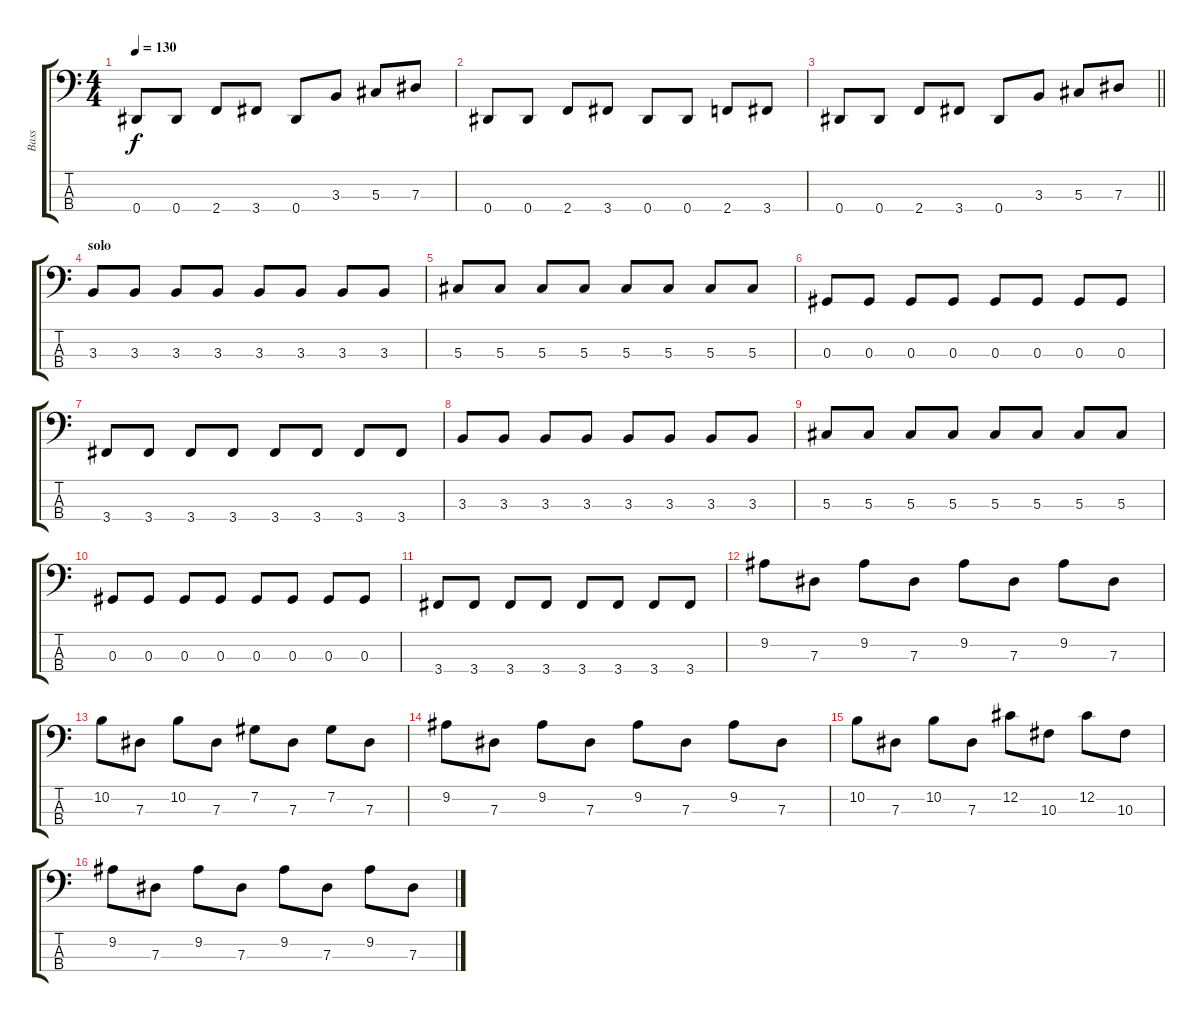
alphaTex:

\track ("Bass" "Bass") {instrument electricbassfinger}
\staff {score tabs}
\tuning (Gb2 Db2 Ab1 Eb1) {hide}
\ts (4 4)
\tempo 130
\clef f4
\ks c
0.4.8{dy f} 0.4.8 2.4.8 3.4.8 0.4.8 3.3.8 5.3.8 7.3.8 |
0.4.8 0.4.8 2.4.8 3.4.8 0.4.8 0.4.8 2.4.8 3.4.8 |
\barLineRight lightlight
0.4.8 0.4.8 2.4.8 3.4.8 0.4.8 3.3.8 5.3.8 7.3.8 |
\section ("" "solo")
3.3.8 3.3.8 3.3.8 3.3.8 3.3.8 3.3.8 3.3.8 3.3.8 |
5.3.8 5.3.8 5.3.8 5.3.8 5.3.8 5.3.8 5.3.8 5.3.8 |
0.3.8 0.3.8 0.3.8 0.3.8 0.3.8 0.3.8 0.3.8 0.3.8 |
3.4.8 3.4.8 3.4.8 3.4.8 3.4.8 3.4.8 3.4.8 3.4.8 |
3.3.8 3.3.8 3.3.8 3.3.8 3.3.8 3.3.8 3.3.8 3.3.8 |
5.3.8 5.3.8 5.3.8 5.3.8 5.3.8 5.3.8 5.3.8 5.3.8 |
0.3.8 0.3.8 0.3.8 0.3.8 0.3.8 0.3.8 0.3.8 0.3.8 |
3.4.8 3.4.8 3.4.8 3.4.8 3.4.8 3.4.8 3.4.8 3.4.8 |
9.2.8 7.3.8 9.2.8 7.3.8 9.2.8 7.3.8 9.2.8 7.3.8 |
10.2.8 7.3.8 10.2.8 7.3.8 7.2.8 7.3.8 7.2.8 7.3.8 |
9.2.8 7.3.8 9.2.8 7.3.8 9.2.8 7.3.8 9.2.8 7.3.8 |
10.2.8 7.3.8 10.2.8 7.3.8 12.2.8 10.3.8 12.2.8 10.3.8 |
9.2.8 7.3.8 9.2.8 7.3.8 9.2.8 7.3.8 9.2.8 7.3.8
